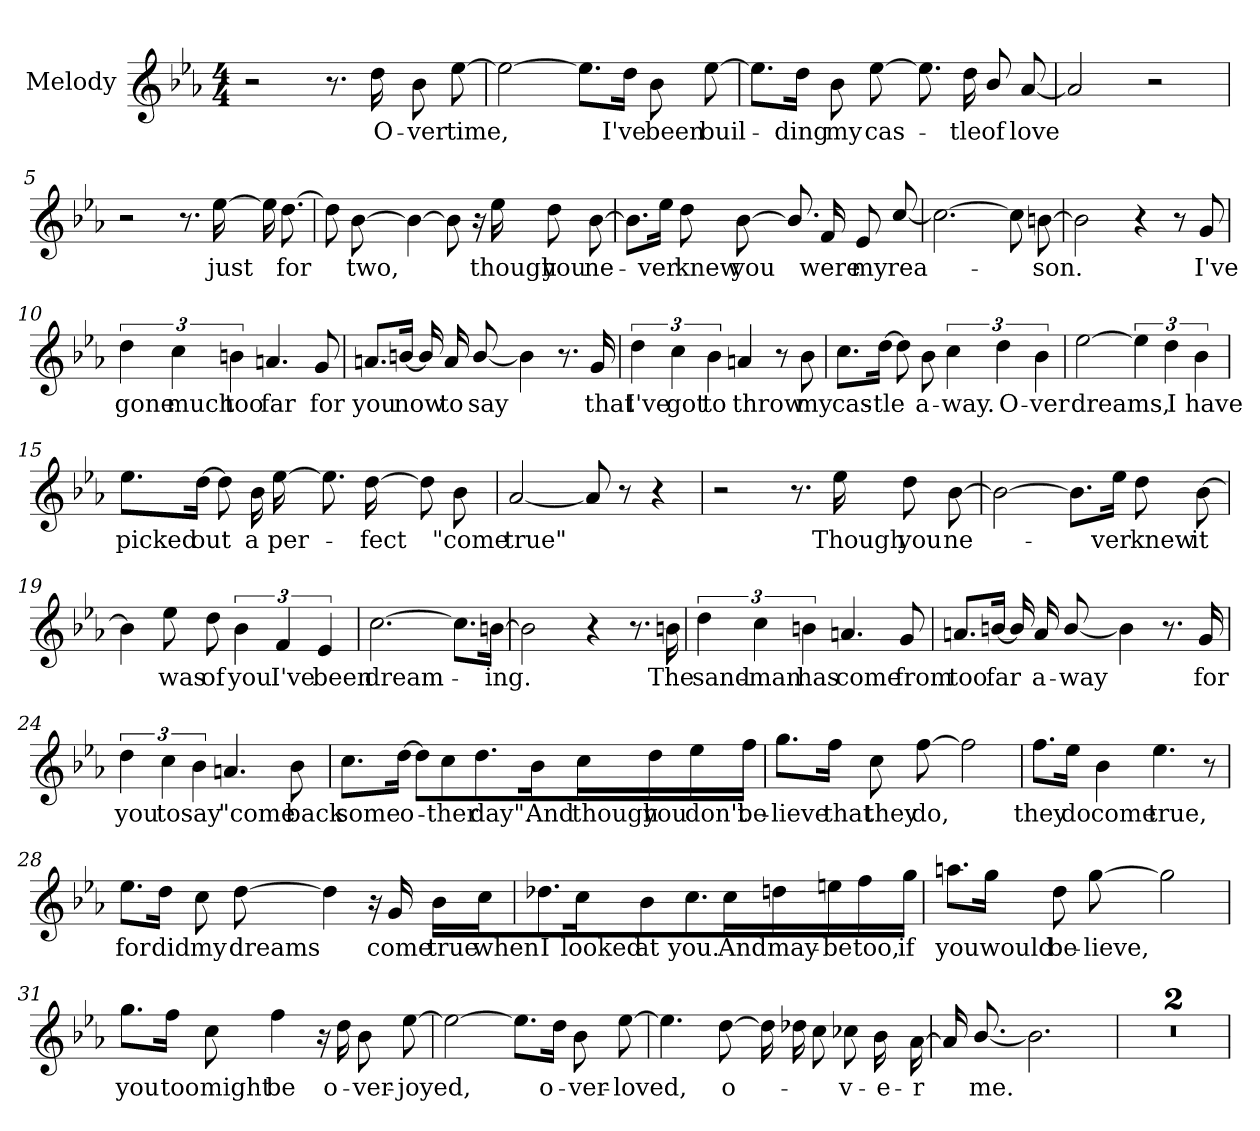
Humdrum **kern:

**kern	**text
*part1	*part1
*staff1	*staff1
*I"Melody	*
*I'Melody	*
*clefG2	*
*k[b-e-a-]	*
*M4/4	*
=1	=1
2r	.
8.r	.
16dd\	O-
8b-\L	ver
[>8ee-\	time,
=2	=2
2ee-\_>	.
8.ee-\L]	.
16dd\J	I've
8b-\L	been
[>8ee-\	buil-
=3	=3
8.ee-\L]	.
16dd\J	ding
8b-\L	my
[>8ee-\	cas-
8.ee-\L]	.
16dd\J	tle
8b-/L	of
[<8a-/	love
!!LO:LB:g=z
=4	=4
2a-/]	.
2r	.
=5	=5
2r	.
8.r	.
[>16ee-\	just
16ee-\LL]	.
[>8.dd\	for
=6	=6
8dd\L]	.
[>8b-\	two,
4b-\_>	.
8b-\]	.
16r	.
16ee-\	though
8dd\L	you
[>8b-\	ne-
!!LO:LB:g=z
=7	=7
8.b-\L]	.
16ee-\J	ver
8dd\L	knew
[>8b-\	you
8.b-/L]	.
16f/J	were
8e-/L	my
[>8cc/	rea-
=8	=8
2.cc\_>	.
8cc\L]	.
[>8bn\	son.
=9	=9
2b\]	.
4r	.
8r	.
8g/	I've
!!LO:LB:g=z
=10	=10
6dd\	gone
6cc\	much
6bn\	too
4.an/	far
8g/	for
=11	=11
8.an/L	you
[<16bn/J	now
16b/LL]	.
16a/J	to
[>8b/	say
4b\]	.
8.r	.
16g/	that
=12	=12
6dd\	I've
6cc\	got
6b-\	to
4an/	throw
8r	.
8b-\	my
!!LO:LB:g=z
=13	=13
8.cc\L	cas-
[>16dd\J	tle
8dd\L]	.
8b-\	a-
6cc\	way.
6dd\	O-
6b-\	ver
=14	=14
[>2ee-\	dreams,
6ee-\]	.
6dd\	I
6b-\	have
!!LO:LB:g=z
=15	=15
8.ee-\L	picked
[>16dd\J	out
8dd\L]	.
16b-\L	a
[>16ee-\J	per-
8.ee-\L]	.
[>16dd\J	fect
8dd\L]	.
8b-\	"come
=16	=16
[<2a-/	true"
8a-/]	.
8r	.
4r	.
=17	=17
2r	.
8.r	.
16ee-\	Though
8dd\L	you
[>8b-\	ne-
!!LO:LB:g=z
=18	=18
2b-\_>	.
8.b-\L]	.
16ee-\J	ver
8dd\L	knew
[>8b-\	it
=19	=19
4b-\]	.
8ee-\L	was
8dd\	of
6b-\	you
6f/	I've
6e-/	been
=20	=20
[>2.cc\	dream-
8.cc\L]	.
[>16bn\J	ing.
!!LO:PB:g=z
=21	=21
2b\]	.
4r	.
8.r	.
16bn\	The
=22	=22
6dd\	sand-
6cc\	man
6bn\	has
4.an/	come
8g/	from
=23	=23
8.an/L	too
[<16bn/J	far
16b/LL]	.
16a/J	a-
[>8b/	way
4b\]	.
8.r	.
16g/	for
!!LO:LB:g=z
=24	=24
6dd\	you
6cc\	to
6b-\	say
4.an/	"come
8b-\	back
=25	=25
8.cc\L	some
[>16dd\J	o-
8dd\L]	.
8cc\	ther
8.dd\L	day".
16b-\J	And
16cc\LL	though
16dd\J	you
16ee-\J	don't
16ff\J	be-
!!LO:LB:g=z
=26	=26
8.gg\L	lieve
16ff\J	that
8cc\L	they
[>8ff\	do,
2ff\]	.
=27	=27
8.ff\L	they
16ee-\J	do
4b-\	come
4.ee-\	true,
8r	.
!!LO:LB:g=z
=28	=28
8.ee-\L	for
16dd\J	did
8cc\L	my
[>8dd\	dreams
4dd\]	.
16r	.
16g/	come
16b-\LL	true
16cc\J	when
!!LO:LB:g=z
=29	=29
8.dd-X\L	I
16cc\J	looked
4b-\	at
8.cc\L	you.
16cc\J	And
16ddn\LL	may-
16een\J	be
16ff\J	too,
16gg\J	if
=30	=30
8.aan\L	you
16gg\J	would
8dd\L	be-
[>8gg\	lieve,
2gg\]	.
!!LO:LB:g=z
=31	=31
8.gg\L	you
16ff\J	too
8cc\	might
4ff\	be
16r	.
16dd\	o-
8b-\L	ver-
[>8ee-\	joyed,
=32	=32
2ee-\_>	.
8.ee-\L]	.
16dd\J	o-
8b-\L	ver-
[>8ee-\	loved,
!!LO:LB:g=z
=33	=33
4.ee-\]	.
[>8dd\	o-
16dd\LL]	.
16dd-X\J	.
8cc\	.
8cc-X\L	v-
16b-\L	e-
[<16a-\J	r
=34	=34
16a-/LL]	.
[>8.b-/	me.
2.b-\]	.
=35	=35
1r	.
=36	=36
1r	.
=	=
*-	*-
